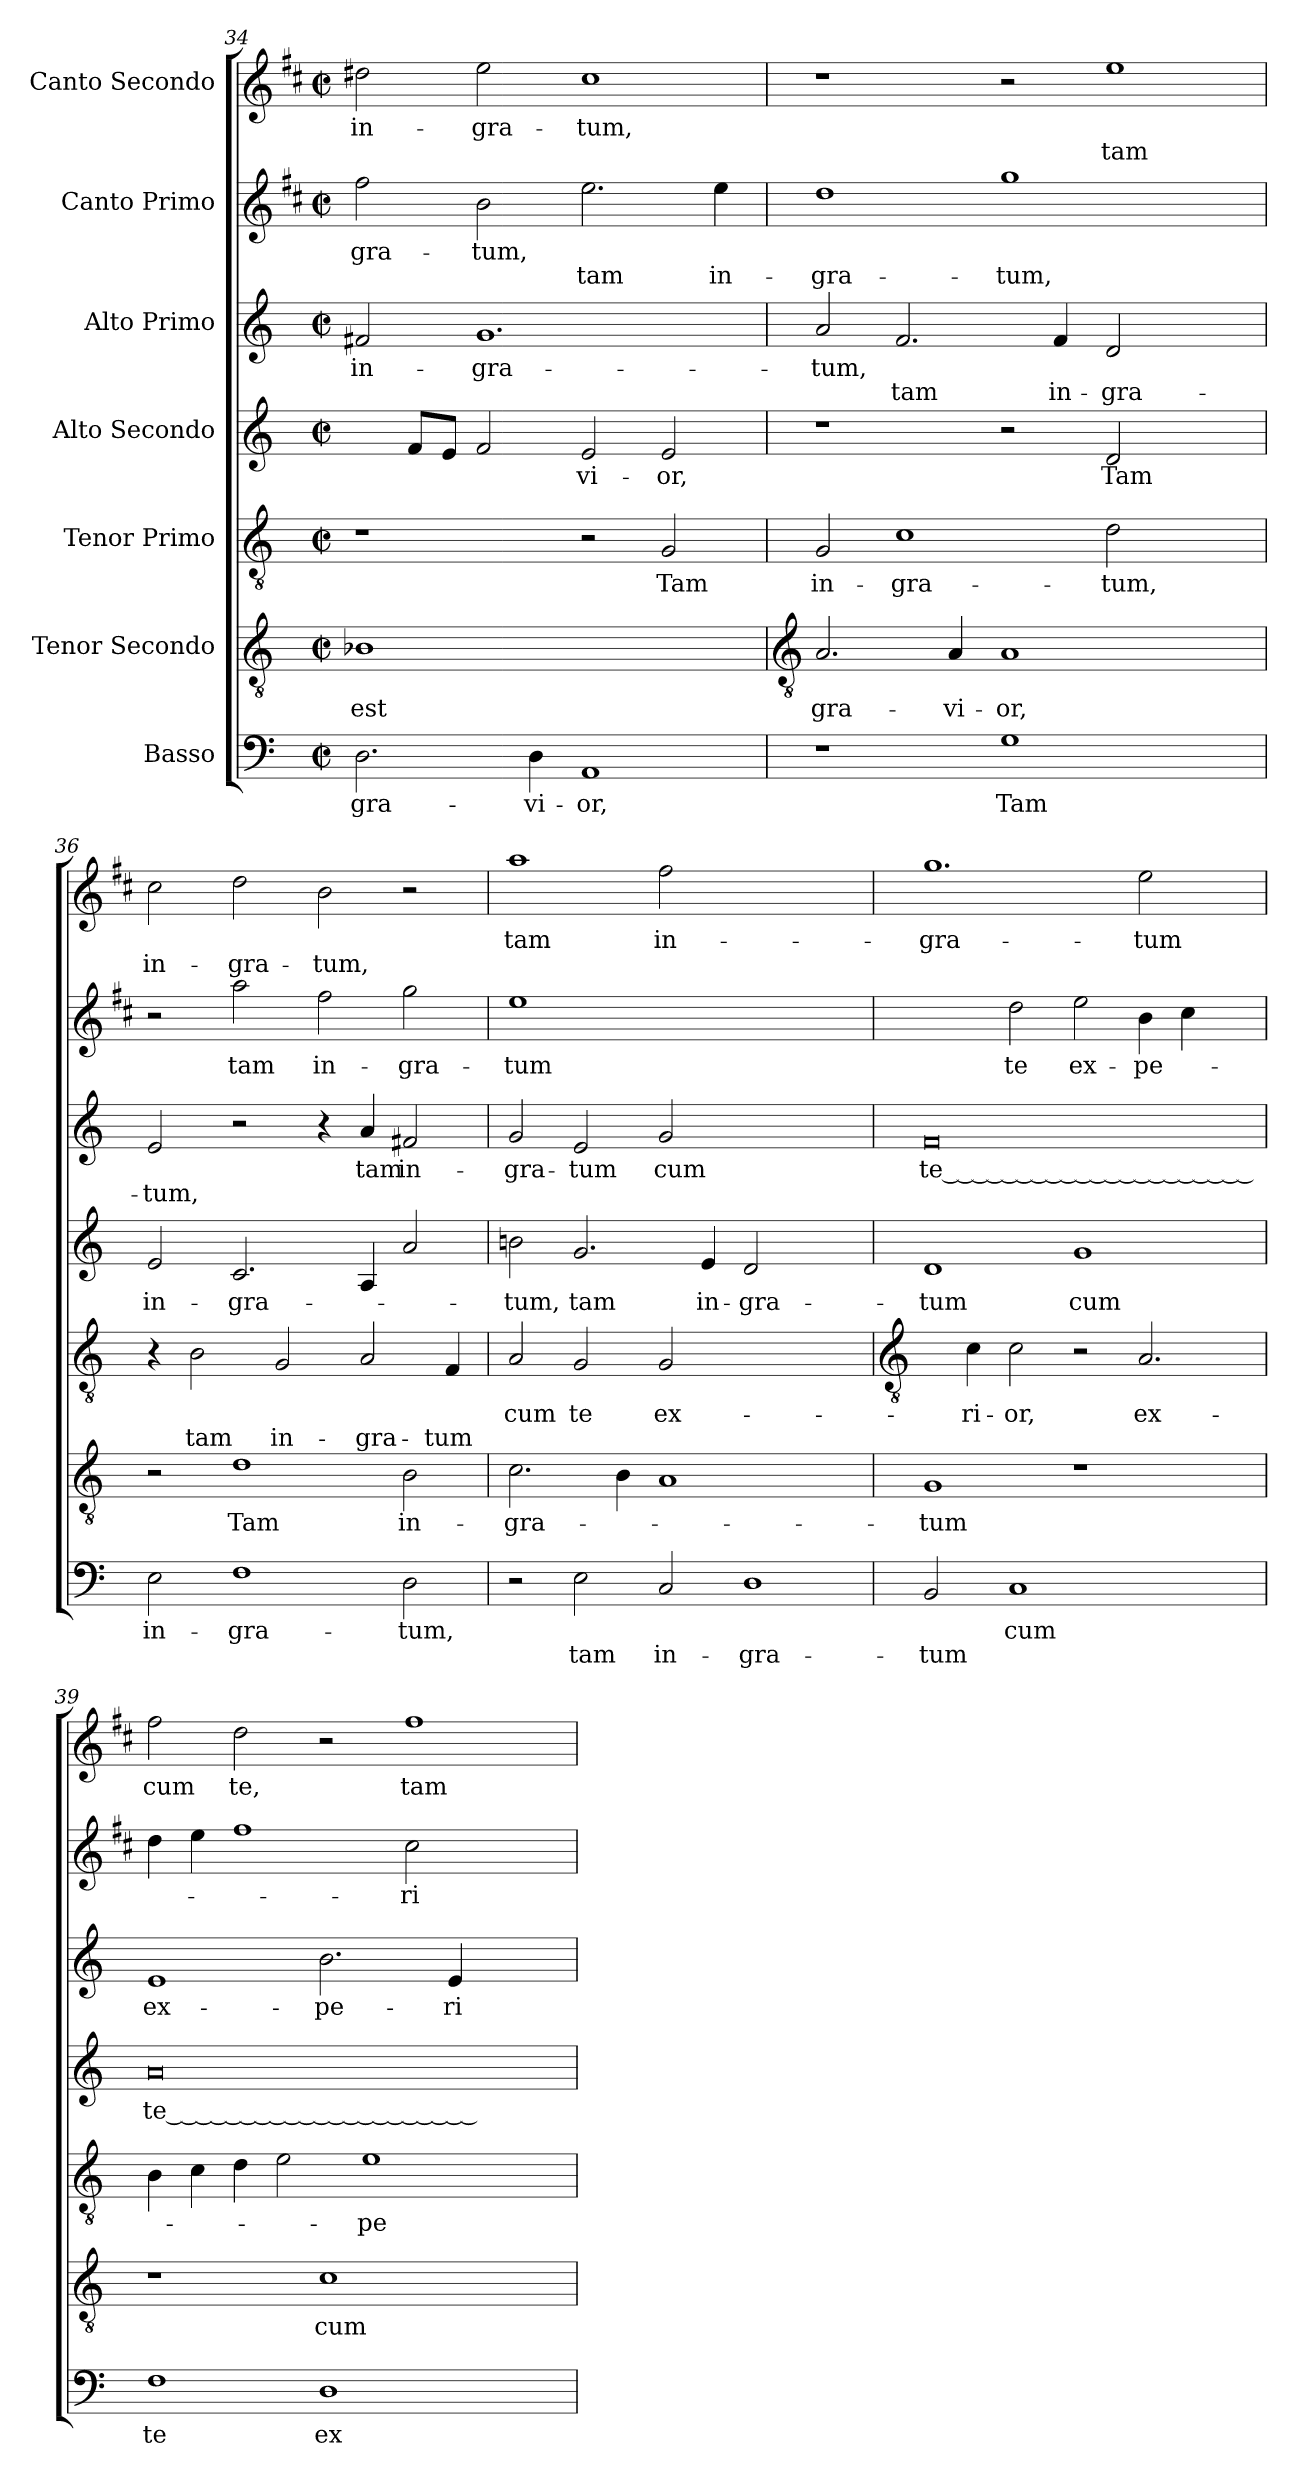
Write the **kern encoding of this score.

**kern	**text	**text	**kern	**text	**kern	**text	**text	**kern	**text	**kern	**text	**text	**kern	**text	**text	**kern	**text	**text
*part7	*part7	*part7	*part6	*part6	*part5	*part5	*part5	*part4	*part4	*part3	*part3	*part3	*part2	*part2	*part2	*part1	*part1	*part1
*staff7	*staff7	*staff7	*staff6	*staff6	*staff5	*staff5	*staff5	*staff4	*staff4	*staff3	*staff3	*staff3	*staff2	*staff2	*staff2	*staff1	*staff1	*staff1
*I"Basso	*	*	*I"Tenor Secondo	*	*I"Tenor Primo	*	*	*I"Alto Secondo	*	*I"Alto Primo	*	*	*I"Canto Primo	*	*	*I"Canto Secondo	*	*
!!LO:LB:g=z
*clefF4	*	*	*clefGv2	*	*clefGv2	*	*	*clefG2	*	*clefG2	*	*	*clefG2	*	*	*clefG2	*	*
*	*	*	*	*	*	*	*	*	*	*	*	*	*ITrd1c2	*	*	*ITrd1c2	*	*
*k[]	*	*	*k[]	*	*k[]	*	*	*k[]	*	*k[]	*	*	*k[]	*	*	*k[]	*	*
*C:	*	*	*C:	*	*C:	*	*	*C:	*	*C:	*	*	*C:	*	*	*C:	*	*
*M4/2	*	*	*M4/2	*	*M4/2	*	*	*M4/2	*	*M4/2	*	*	*M4/2	*	*	*M4/2	*	*
*met(c|)	*	*	*met(c|)	*	*met(c|)	*	*	*met(c|)	*	*met(c|)	*	*	*met(c|)	*	*	*met(c|)	*	*
=34	=34	=34	=34	=34	=34	=34	=34	=34	=34	=34	=34	=34	=34	=34	=34	=34	=34	=34
!	!LO:LY:b	!	!	!LO:LY:b	!	!	!	!	!	!	!LO:LY:b	!	!	!LO:LY:b	!	!	!LO:LY:b	!
2.D	gra-	.	1B-X	est	1r	.	.	4gyy]	.	2f#X	in-	.	2ee	-gra-	.	2cc#X	in-	.
.	.	.	.	.	.	.	.	8fL	.	.	.	.	.	.	.	.	.	.
.	.	.	.	.	.	.	.	8eJ	.	.	.	.	.	.	.	.	.	.
!	!	!	!	!	!	!	!	!	!	!	!LO:LY:b	!	!	!LO:LY:b	!	!	!LO:LY:b	!
.	.	.	.	.	.	.	.	2f	.	1.g	-gra-	.	2a	-tum,	.	2dd	-gra-	.
!	!LO:LY:b	!	!	!	!	!	!	!	!	!	!	!	!	!	!	!	!	!
4D	-vi-	.	.	.	.	.	.	.	.	.	.	.	.	.	.	.	.	.
!	!LO:LY:b	!	!	!	!	!	!	!	!LO:LY:b	!	!	!	!	!	!LO:LY:b	!	!LO:LY:b	!
1AA	-or,	.	1ryy	.	2r	.	.	2e	-vi-	.	.	.	2.dd	.	tam	1b	-tum,	.
!	!	!	!	!	!	!LO:LY:b	!	!	!LO:LY:b	!	!	!	!	!	!	!	!	!
.	.	.	.	.	2G	Tam	.	2e	-or,	.	.	.	.	.	.	.	.	.
!	!	!	!	!	!	!	!	!	!	!	!	!	!	!	!LO:LY:b	!	!	!
.	.	.	.	.	.	.	.	.	.	.	.	.	4dd	.	in-	.	.	.
!!LO:LB:g=z
=35	=35	=35	=35	=35	=35	=35	=35	=35	=35	=35	=35	=35	=35	=35	=35	=35	=35	=35
*	*	*	*clefGv2	*	*	*	*	*	*	*	*	*	*	*	*	*	*	*
!	!	!	!	!LO:LY:b	!	!LO:LY:b	!	!	!	!	!LO:LY:b	!	!	!	!LO:LY:b	!	!	!
1r	.	.	2.A	gra-	2G	in-	.	1r	.	2a	-tum,	.	1cc	.	-gra-	1r	.	.
!	!	!	!	!	!	!LO:LY:b	!	!	!	!	!	!LO:LY:b	!	!	!	!	!	!
.	.	.	.	.	1c	-gra-	.	.	.	2.f	.	tam	.	.	.	.	.	.
!	!	!	!	!LO:LY:b	!	!	!	!	!	!	!	!	!	!	!	!	!	!
.	.	.	4A	-vi-	.	.	.	.	.	.	.	.	.	.	.	.	.	.
!	!LO:LY:b	!	!	!LO:LY:b	!	!	!	!	!	!	!	!	!	!	!LO:LY:b	!	!	!
1G	Tam	.	1A	-or,	.	.	.	2r	.	.	.	.	1ff	.	-tum,	2r	.	.
!	!	!	!	!	!	!	!	!	!	!	!	!LO:LY:b	!	!	!	!	!	!
.	.	.	.	.	.	.	.	.	.	4f	.	in-	.	.	.	.	.	.
!	!	!	!	!	!	!LO:LY:b	!	!	!LO:LY:b	!	!	!LO:LY:b	!	!	!	!	!	!LO:LY:b
.	.	.	.	.	2d	-tum,	.	2d	Tam	2d	.	-gra-	.	.	.	1dd	.	tam
2ryy	.	.	2ryy	.	2ryy	.	.	2ryy	.	2ryy	.	.	2ryy	.	.	.	.	.
=36	=36	=36	=36	=36	=36	=36	=36	=36	=36	=36	=36	=36	=36	=36	=36	=36	=36	=36
!	!LO:LY:b	!	!	!	!	!	!	!	!LO:LY:b	!	!	!LO:LY:b	!	!	!	!	!	!LO:LY:b
2E	in-	.	2r	.	4r	.	.	2e	in-	2e	.	-tum,	2r	.	.	2b	.	in-
!	!	!	!	!	!	!	!LO:LY:b	!	!	!	!	!	!	!	!	!	!	!
.	.	.	.	.	2B	.	tam	.	.	.	.	.	.	.	.	.	.	.
!	!LO:LY:b	!	!	!LO:LY:b	!	!	!	!	!LO:LY:b	!	!	!	!	!LO:LY:b	!	!	!	!LO:LY:b
1F	-gra-	.	1d	Tam	.	.	.	2.c	-gra-	2r	.	.	2gg	tam	.	2cc	.	-gra-
!	!	!	!	!	!	!	!LO:LY:b	!	!	!	!	!	!	!	!	!	!	!
.	.	.	.	.	2G	.	in-	.	.	.	.	.	.	.	.	.	.	.
!	!	!	!	!	!	!	!	!	!	!	!	!	!	!LO:LY:b	!	!	!	!LO:LY:b
.	.	.	.	.	.	.	.	.	.	4r	.	.	2ee	in-	.	2a	.	-tum,
!	!	!	!	!	!	!	!LO:LY:b	!	!	!	!LO:LY:b	!	!	!	!	!	!	!
.	.	.	.	.	2A	.	-gra-	4A	.	4a	tam	.	.	.	.	.	.	.
!	!LO:LY:b	!	!	!LO:LY:b	!	!	!	!	!	!	!LO:LY:b	!	!	!LO:LY:b	!	!	!	!
2D	-tum,	.	2B	in-	.	.	.	2a	.	2f#X	in-	.	2ff	-gra-	.	2r	.	.
!	!	!	!	!	!	!	!LO:LY:b	!	!	!	!	!	!	!	!	!	!	!
.	.	.	.	.	4F	.	-tum	.	.	.	.	.	.	.	.	.	.	.
=37	=37	=37	=37	=37	=37	=37	=37	=37	=37	=37	=37	=37	=37	=37	=37	=37	=37	=37
!	!	!	!	!LO:LY:b	!	!LO:LY:b	!	!	!LO:LY:b	!	!LO:LY:b	!	!	!LO:LY:b	!	!	!LO:LY:b	!
2r	.	.	2.c	-gra-	2A	cum	.	2bn	-tum,	2g	-gra-	.	1dd	-tum	.	1gg	tam	.
!	!	!LO:LY:b	!	!	!	!LO:LY:b	!	!	!LO:LY:b	!	!LO:LY:b	!	!	!	!	!	!	!
2E	.	tam	.	.	2G	te	.	2.g	tam	2e	-tum	.	.	.	.	.	.	.
.	.	.	4B	.	.	.	.	.	.	.	.	.	.	.	.	.	.	.
!	!	!LO:LY:b	!	!	!	!LO:LY:b	!	!	!	!	!LO:LY:b	!	!	!LO:LY:b	!	!	!LO:LY:b	!
2C	.	in-	1A	.	2G	ex-	.	.	.	2g	cum	.	[1ccyy	cum_____	.	2ee	in-	.
!	!	!	!	!	!	!	!	!	!LO:LY:b	!	!	!	!	!	!	!	!	!
.	.	.	.	.	.	.	.	4e	in-	.	.	.	.	.	.	.	.	.
!	!	!LO:LY:b	!	!	!	!LO:LY:b	!	!	!LO:LY:b	!	!	!	!	!	!	!	!	!
1D	.	-gra-	.	.	[2cyy	-pe-	.	2d	-gra-	1ryy	.	.	.	.	.	1ryy	.	.
.	.	.	2ryy	.	2ryy	.	.	2ryy	.	.	.	.	2ryy	.	.	.	.	.
!!LO:LB:g=z
=38	=38	=38	=38	=38	=38	=38	=38	=38	=38	=38	=38	=38	=38	=38	=38	=38	=38	=38
*	*	*	*	*	*clefGv2	*	*	*	*	*	*	*	*	*	*	*	*	*
!	!	!LO:LY:b	!	!LO:LY:b	!	!	!	!	!LO:LY:b	!	!LO:LY:b	!	!	!LO:LY:b	!	!	!LO:LY:b	!
2BB	.	-tum	1G	-tum	4cyy]	.	.	1d	-tum	0f	te______________________	.	2ccyy]	_____	.	1.ff	-gra-	.
!	!	!	!	!	!	!LO:LY:b	!	!	!	!	!	!	!	!	!	!	!	!
.	.	.	.	.	4c	-ri-	.	.	.	.	.	.	.	.	.	.	.	.
!	!LO:LY:b	!	!	!	!	!LO:LY:b	!	!	!	!	!	!	!	!LO:LY:b	!	!	!	!
1C	cum	.	.	.	2c	-or,	.	.	.	.	.	.	2cc	te	.	.	.	.
!	!	!	!	!	!	!	!	!	!LO:LY:b	!	!	!	!	!LO:LY:b	!	!	!	!
.	.	.	1r	.	2r	.	.	1g	cum	.	.	.	2dd	ex-	.	.	.	.
!	!	!	!	!	!	!LO:LY:b	!	!	!	!	!	!	!	!LO:LY:b	!	!	!LO:LY:b	!
2.ryy	.	.	.	.	2.A	ex-	.	.	.	.	.	.	4a	-pe-	.	2dd	-tum	.
.	.	.	.	.	.	.	.	.	.	.	.	.	4b	.	.	.	.	.
.	.	.	4ryy	.	.	.	.	4ryy	.	4ryy	.	.	4ryy	.	.	4ryy	.	.
!!LO:LB:g=z
=39	=39	=39	=39	=39	=39	=39	=39	=39	=39	=39	=39	=39	=39	=39	=39	=39	=39	=39
!	!LO:LY:b	!	!	!	!	!	!	!	!LO:LY:b	!	!LO:LY:b	!	!	!	!	!	!LO:LY:b	!
1F	te	.	1r	.	4B	.	.	0a	te______________________	1e	ex-	.	4cc	.	.	2ee	cum	.
.	.	.	.	.	4c	.	.	.	.	.	.	.	4dd	.	.	.	.	.
!	!	!	!	!	!	!	!	!	!	!	!	!	!	!	!	!	!LO:LY:b	!
.	.	.	.	.	4d	.	.	.	.	.	.	.	1ee	.	.	2cc	te,	.
.	.	.	.	.	2e	.	.	.	.	.	.	.	.	.	.	.	.	.
!	!LO:LY:b	!	!	!LO:LY:b	!	!	!	!	!	!	!LO:LY:b	!	!	!	!	!	!	!
1D	ex-	.	1c	cum	.	.	.	.	.	2.b	-pe-	.	.	.	.	2r	.	.
!	!	!	!	!	!	!LO:LY:b	!	!	!	!	!	!	!	!	!	!	!	!
.	.	.	.	.	1e	-pe-	.	.	.	.	.	.	.	.	.	.	.	.
!	!	!	!	!	!	!	!	!	!	!	!	!	!	!LO:LY:b	!	!	!LO:LY:b	!
.	.	.	.	.	.	.	.	.	.	.	.	.	2b	-ri-	.	1ee	tam	.
!	!	!	!	!	!	!	!	!	!	!	!LO:LY:b	!	!	!	!	!	!	!
.	.	.	.	.	.	.	.	.	.	4e	-ri-	.	.	.	.	.	.	.
2ryy	.	.	2ryy	.	.	.	.	2ryy	.	2ryy	.	.	2ryy	.	.	.	.	.
.	.	.	.	.	4ryy	.	.	.	.	.	.	.	.	.	.	.	.	.
=	=	=	=	=	=	=	=	=	=	=	=	=	=	=	=	=	=	=
*-	*-	*-	*-	*-	*-	*-	*-	*-	*-	*-	*-	*-	*-	*-	*-	*-	*-	*-
